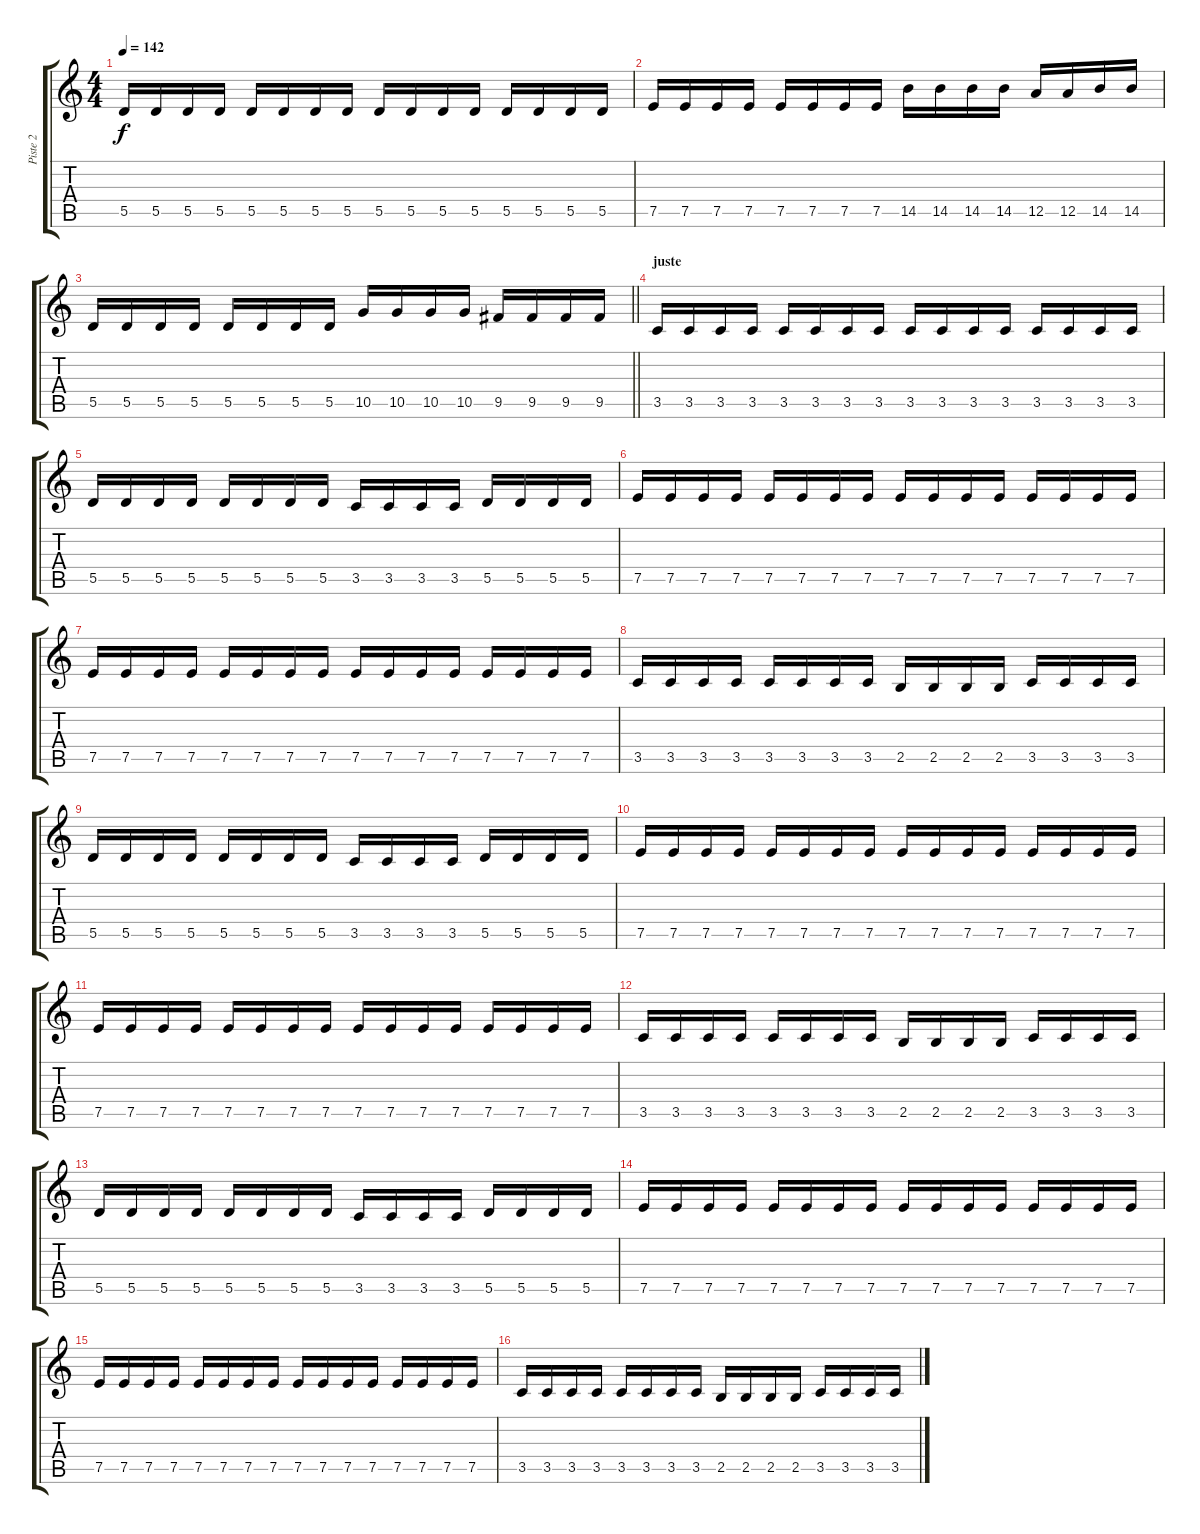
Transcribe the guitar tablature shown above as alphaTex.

\track ("Piste 2" "Piste 2") {instrument electricguitarclean}
\staff {score tabs}
\tuning (E4 B3 G3 D3 A2 E2) {hide}
\ts (4 4)
\tempo 142
\clef g2
\ks c
5.5.16{dy f} 5.5.16 5.5.16 5.5.16 5.5.16 5.5.16 5.5.16 5.5.16 5.5.16 5.5.16 5.5.16 5.5.16 5.5.16 5.5.16 5.5.16 5.5.16 |
7.5.16 7.5.16 7.5.16 7.5.16 7.5.16 7.5.16 7.5.16 7.5.16 14.5.16 14.5.16 14.5.16 14.5.16 12.5.16 12.5.16 14.5.16 14.5.16 |
\barLineRight lightlight
5.5.16 5.5.16 5.5.16 5.5.16 5.5.16 5.5.16 5.5.16 5.5.16 10.5.16 10.5.16 10.5.16 10.5.16 9.5.16 9.5.16 9.5.16 9.5.16 |
\section ("" "juste")
3.5.16 3.5.16 3.5.16 3.5.16 3.5.16 3.5.16 3.5.16 3.5.16 3.5.16 3.5.16 3.5.16 3.5.16 3.5.16 3.5.16 3.5.16 3.5.16 |
5.5.16 5.5.16 5.5.16 5.5.16 5.5.16 5.5.16 5.5.16 5.5.16 3.5.16 3.5.16 3.5.16 3.5.16 5.5.16 5.5.16 5.5.16 5.5.16 |
7.5.16 7.5.16 7.5.16 7.5.16 7.5.16 7.5.16 7.5.16 7.5.16 7.5.16 7.5.16 7.5.16 7.5.16 7.5.16 7.5.16 7.5.16 7.5.16 |
7.5.16 7.5.16 7.5.16 7.5.16 7.5.16 7.5.16 7.5.16 7.5.16 7.5.16 7.5.16 7.5.16 7.5.16 7.5.16 7.5.16 7.5.16 7.5.16 |
3.5.16 3.5.16 3.5.16 3.5.16 3.5.16 3.5.16 3.5.16 3.5.16 2.5.16 2.5.16 2.5.16 2.5.16 3.5.16 3.5.16 3.5.16 3.5.16 |
5.5.16 5.5.16 5.5.16 5.5.16 5.5.16 5.5.16 5.5.16 5.5.16 3.5.16 3.5.16 3.5.16 3.5.16 5.5.16 5.5.16 5.5.16 5.5.16 |
7.5.16 7.5.16 7.5.16 7.5.16 7.5.16 7.5.16 7.5.16 7.5.16 7.5.16 7.5.16 7.5.16 7.5.16 7.5.16 7.5.16 7.5.16 7.5.16 |
7.5.16 7.5.16 7.5.16 7.5.16 7.5.16 7.5.16 7.5.16 7.5.16 7.5.16 7.5.16 7.5.16 7.5.16 7.5.16 7.5.16 7.5.16 7.5.16 |
3.5.16 3.5.16 3.5.16 3.5.16 3.5.16 3.5.16 3.5.16 3.5.16 2.5.16 2.5.16 2.5.16 2.5.16 3.5.16 3.5.16 3.5.16 3.5.16 |
5.5.16 5.5.16 5.5.16 5.5.16 5.5.16 5.5.16 5.5.16 5.5.16 3.5.16 3.5.16 3.5.16 3.5.16 5.5.16 5.5.16 5.5.16 5.5.16 |
7.5.16 7.5.16 7.5.16 7.5.16 7.5.16 7.5.16 7.5.16 7.5.16 7.5.16 7.5.16 7.5.16 7.5.16 7.5.16 7.5.16 7.5.16 7.5.16 |
7.5.16 7.5.16 7.5.16 7.5.16 7.5.16 7.5.16 7.5.16 7.5.16 7.5.16 7.5.16 7.5.16 7.5.16 7.5.16 7.5.16 7.5.16 7.5.16 |
3.5.16 3.5.16 3.5.16 3.5.16 3.5.16 3.5.16 3.5.16 3.5.16 2.5.16 2.5.16 2.5.16 2.5.16 3.5.16 3.5.16 3.5.16 3.5.16
